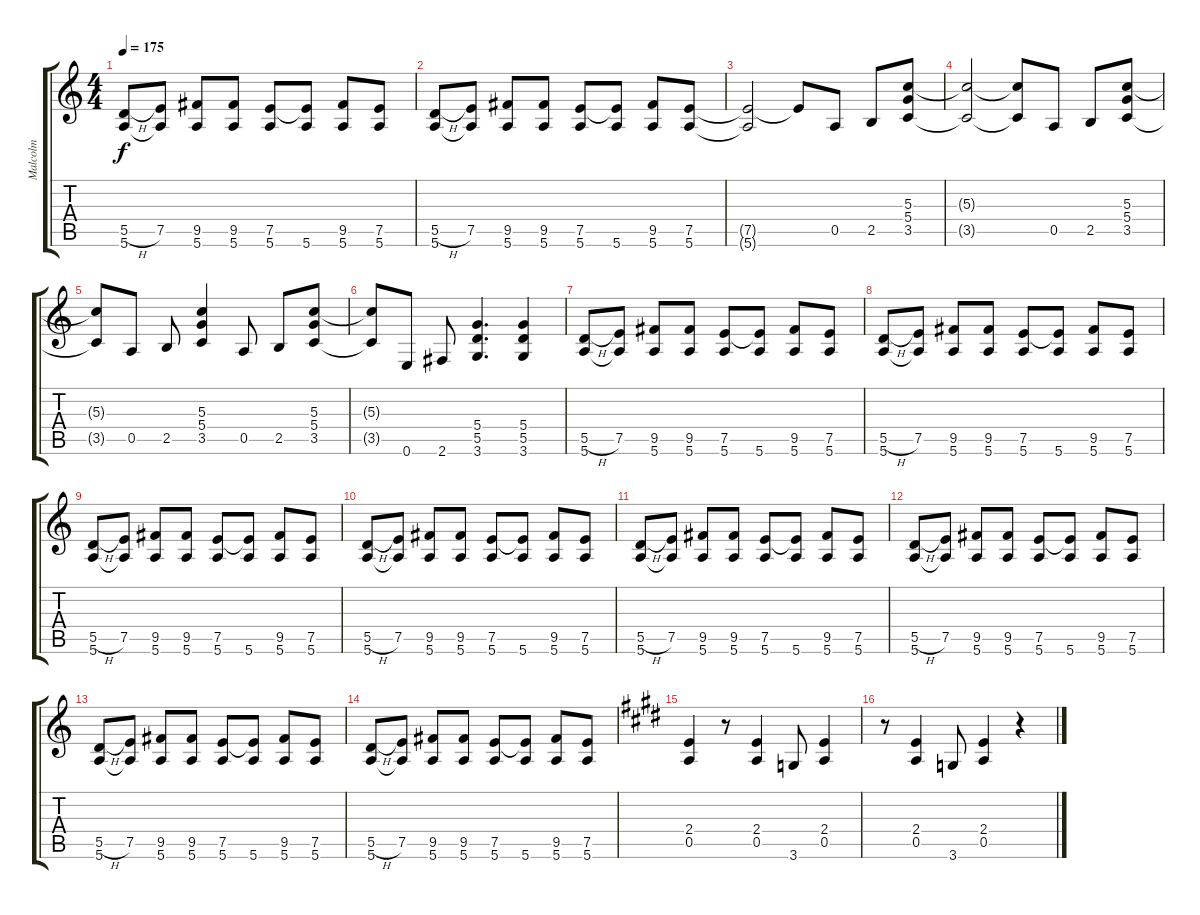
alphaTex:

\track ("Malcolm" "Malcolm") {instrument overdrivenguitar}
\staff {score tabs}
\tuning (E4 B3 G3 D3 A2 E2) {hide}
\ts (4 4)
\tempo 175
\clef g2
\ks c
(5.5{h} 5.6).8{dy f} (7.5 5.6{t}).8 (9.5 5.6).8 (9.5 5.6).8 (7.5 5.6).8 (7.5{t} 5.6).8 (9.5 5.6).8 (7.5 5.6).8 |
(5.5{h} 5.6).8 (7.5 5.6{t}).8 (9.5 5.6).8 (9.5 5.6).8 (7.5 5.6).8 (7.5{t} 5.6).8 (9.5 5.6).8 (7.5 5.6).8 |
(7.5{t} 5.6{t}).2 7.5{t}.8 0.5.8 2.5.8 (5.3 5.4 3.5).8 |
(5.3{t} 3.5{t}).2 (5.3{t} 3.5{t}).8 0.5.8 2.5.8 (5.3 5.4 3.5).8 |
(5.3{t} 3.5{t}).8 0.5.8 2.5.8 (5.3 5.4 3.5).4 0.5.8 2.5.8 (5.3 5.4 3.5).8 |
(5.3{t} 3.5{t}).8 0.6.8 2.6.8 (5.4 5.5 3.6).4{d} (5.4 5.5 3.6).4 |
(5.5{h} 5.6).8 (7.5 5.6{t}).8 (9.5 5.6).8 (9.5 5.6).8 (7.5 5.6).8 (7.5{t} 5.6).8 (9.5 5.6).8 (7.5 5.6).8 |
(5.5{h} 5.6).8 (7.5 5.6{t}).8 (9.5 5.6).8 (9.5 5.6).8 (7.5 5.6).8 (7.5{t} 5.6).8 (9.5 5.6).8 (7.5 5.6).8 |
(5.5{h} 5.6).8 (7.5 5.6{t}).8 (9.5 5.6).8 (9.5 5.6).8 (7.5 5.6).8 (7.5{t} 5.6).8 (9.5 5.6).8 (7.5 5.6).8 |
(5.5{h} 5.6).8 (7.5 5.6{t}).8 (9.5 5.6).8 (9.5 5.6).8 (7.5 5.6).8 (7.5{t} 5.6).8 (9.5 5.6).8 (7.5 5.6).8 |
(5.5{h} 5.6).8 (7.5 5.6{t}).8 (9.5 5.6).8 (9.5 5.6).8 (7.5 5.6).8 (7.5{t} 5.6).8 (9.5 5.6).8 (7.5 5.6).8 |
(5.5{h} 5.6).8 (7.5 5.6{t}).8 (9.5 5.6).8 (9.5 5.6).8 (7.5 5.6).8 (7.5{t} 5.6).8 (9.5 5.6).8 (7.5 5.6).8 |
(5.5{h} 5.6).8 (7.5 5.6{t}).8 (9.5 5.6).8 (9.5 5.6).8 (7.5 5.6).8 (7.5{t} 5.6).8 (9.5 5.6).8 (7.5 5.6).8 |
(5.5{h} 5.6).8 (7.5 5.6{t}).8 (9.5 5.6).8 (9.5 5.6).8 (7.5 5.6).8 (7.5{t} 5.6).8 (9.5 5.6).8 (7.5 5.6).8 |
\ks e
(2.4 0.5).4 r.8 (2.4 0.5).4 3.6.8 (2.4 0.5).4 |
\ks c#minor
r.8 (2.4 0.5).4 3.6.8 (2.4 0.5).4 r.4
